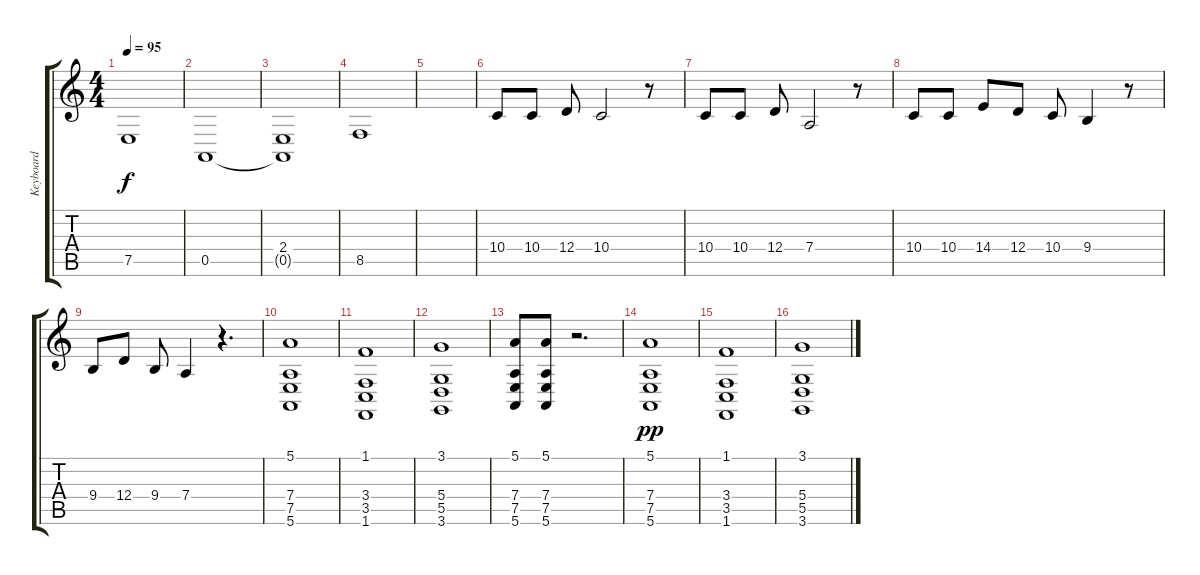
\track ("Keyboard" "Keyboard") {instrument stringensemble1}
\staff {score tabs}
\tuning (E4 B3 G3 D3 A2 E2) {hide}
\ts (4 4)
\tempo 95
\clef g2
\ks c
7.5{t}.1{dy f} |
0.5.1 |
(2.4 0.5{t}).1 |
8.5.1 |
|
10.4.8 10.4.8 12.4.8 10.4.2 r.8 |
10.4.8 10.4.8 12.4.8 7.4.2 r.8 |
10.4.8 10.4.8 14.4.8 12.4.8 10.4.8 9.4.4 r.8 |
9.4.8 12.4.8 9.4.8 7.4.4 r.4{d} |
(5.1 7.4 7.5 5.6).1 |
(1.1 3.4 3.5 1.6).1 |
(3.1 5.4 5.5 3.6).1 |
(5.1 7.4 7.5 5.6).8 (5.1 7.4 7.5 5.6).8 r.2{d} |
(5.1 7.4 7.5 5.6).1{dy pp} |
(1.1 3.4 3.5 1.6).1 |
(3.1 5.4 5.5 3.6).1
